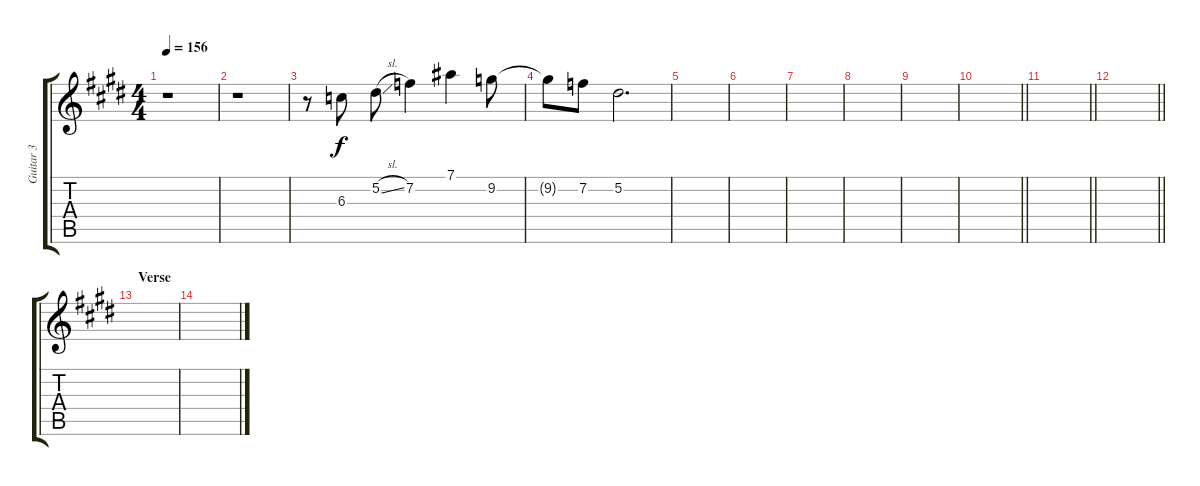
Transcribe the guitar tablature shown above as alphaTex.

\track ("Guitar 3" "Guitar 3") {instrument distortionguitar}
\staff {score tabs}
\tuning (Eb4 Bb3 Gb3 Db3 Ab2 Eb2) {hide}
\ts (4 4)
\tempo 156
\clef g2
\ks c#minor
r.1{dy f} |
\ks e
r.1 |
\ks c#minor
r.8 6.3.8 5.2{sl}.8 7.2.4 7.1.4 9.2.8 |
9.2{t}.8 7.2.8 5.2.2{d} |
|
\ks e
|
\ks c#minor
|
\ks e
|
\ks c#minor
|
\barLineRight lightlight
|
\barLineRight lightlight
|
\barLineRight lightlight
\ks e
|
\section ("" "Verse")
|
\ks c#minor
